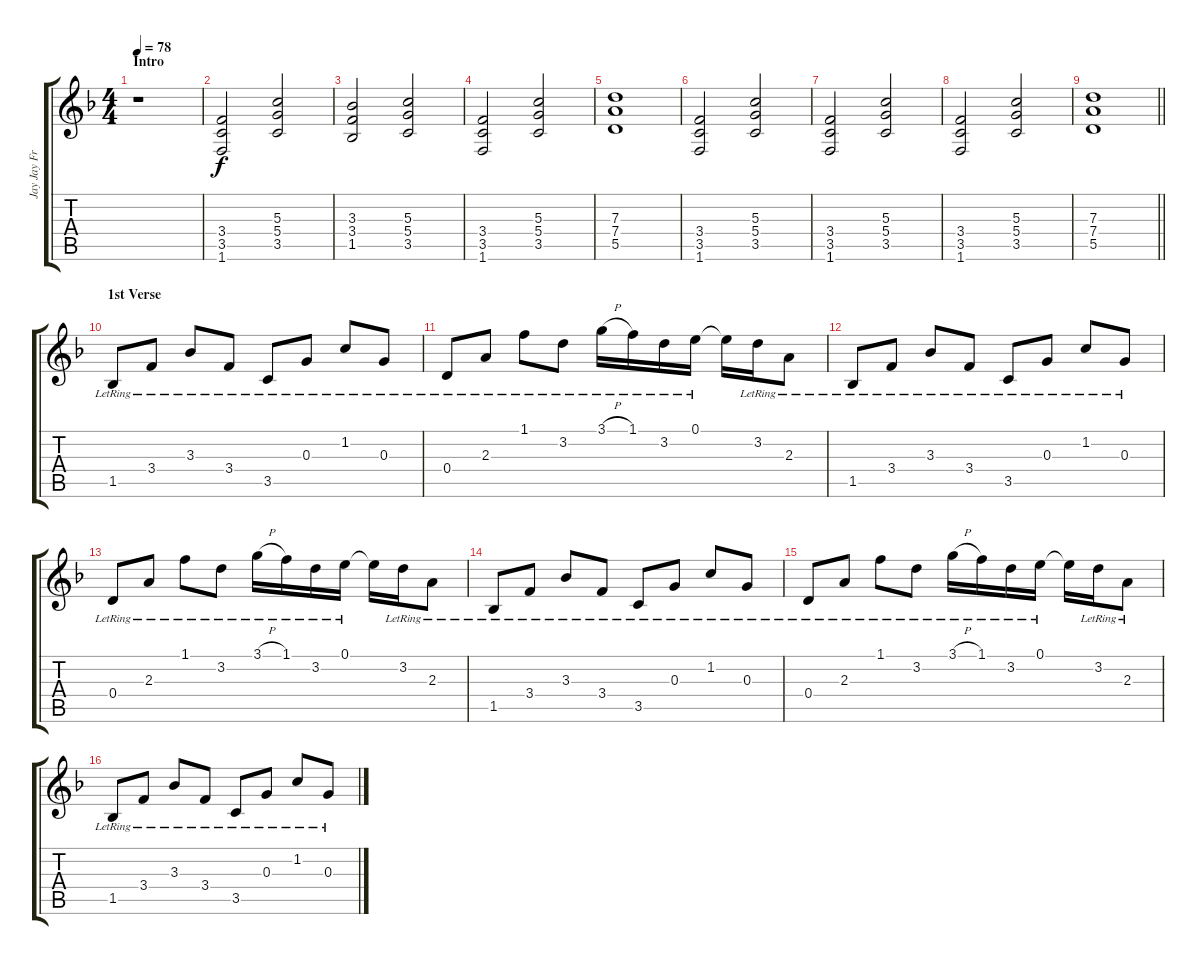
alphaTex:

\track ("Jay Jay French" "Jay Jay Fr") {instrument distortionguitar}
\staff {score tabs}
\tuning (E4 B3 G3 D3 A2 E2) {hide}
\ts (4 4)
\section ("" "Intro")
\tempo 78
\clef g2
\ks dminor
r.1{dy f instrument distortionguitar} |
(3.4 3.5 1.6).2 (5.3 5.4 3.5).2 |
(3.3 3.4 1.5).2 (5.3 5.4 3.5).2 |
(3.4 3.5 1.6).2 (5.3 5.4 3.5).2 |
(7.3 7.4 5.5).1 |
(3.4 3.5 1.6).2 (5.3 5.4 3.5).2 |
(3.4 3.5 1.6).2 (5.3 5.4 3.5).2 |
(3.4 3.5 1.6).2 (5.3 5.4 3.5).2 |
\barLineRight lightlight
(7.3 7.4 5.5).1 |
\section ("" "1st Verse")
1.5{lr}.8{volume 9 instrument acousticguitarsteel} 3.4{lr}.8 3.3{lr}.8 3.4{lr}.8 3.5{lr}.8 0.3{lr}.8 1.2{lr}.8 0.3{lr}.8 |
0.4{lr}.8 2.3{lr}.8 1.1{lr}.8 3.2{lr}.8 3.1{h lr}.16 1.1{lr}.16 3.2{lr}.16 0.1{lr}.16 0.1{t}.16 3.2{lr}.16 2.3{lr}.8 |
1.5{lr}.8 3.4{lr}.8 3.3{lr}.8 3.4{lr}.8 3.5{lr}.8 0.3{lr}.8 1.2{lr}.8 0.3{lr}.8 |
0.4{lr}.8 2.3{lr}.8 1.1{lr}.8 3.2{lr}.8 3.1{h lr}.16 1.1{lr}.16 3.2{lr}.16 0.1{lr}.16 0.1{t}.16 3.2{lr}.16 2.3{lr}.8 |
1.5{lr}.8 3.4{lr}.8 3.3{lr}.8 3.4{lr}.8 3.5{lr}.8 0.3{lr}.8 1.2{lr}.8 0.3{lr}.8 |
0.4{lr}.8 2.3{lr}.8 1.1{lr}.8 3.2{lr}.8 3.1{h lr}.16 1.1{lr}.16 3.2{lr}.16 0.1{lr}.16 0.1{t}.16 3.2{lr}.16 2.3{lr}.8 |
1.5{lr}.8 3.4{lr}.8 3.3{lr}.8 3.4{lr}.8 3.5{lr}.8 0.3{lr}.8 1.2{lr}.8 0.3{lr}.8
